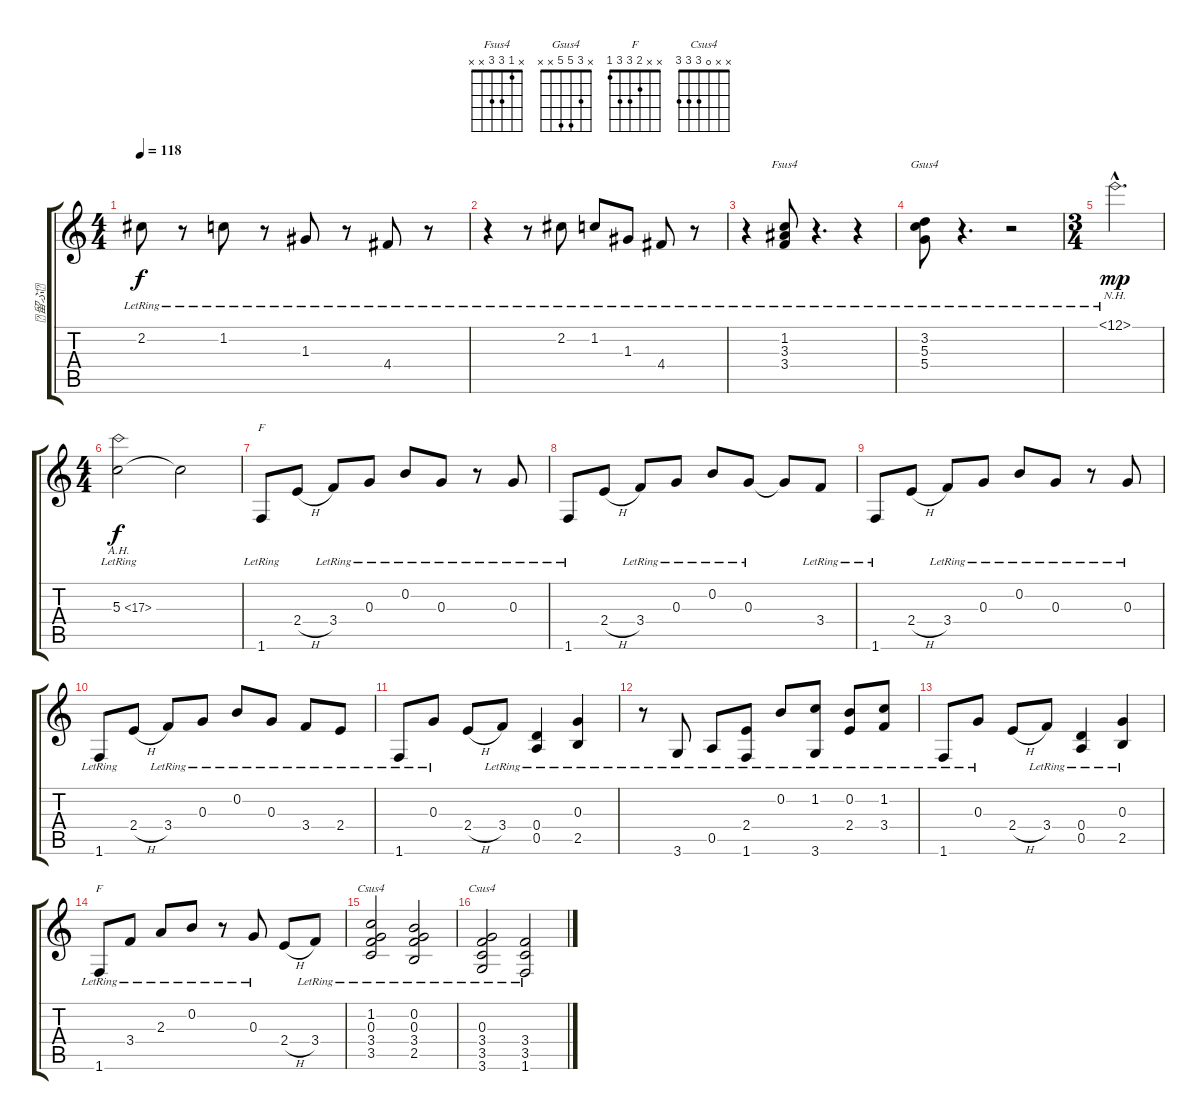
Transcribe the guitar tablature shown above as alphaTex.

\track ("留ぶ" "留ぶ") {instrument acousticguitarnylon}
\staff {score tabs}
\tuning (E4 B3 G3 D3 A2 E2) {hide}
\chord ("Fsus4" x 1 3 3 x x)
\chord ("Gsus4" x 3 5 5 x x)
\chord ("F" x x x 2 x 1)
\chord ("F" x x 2 3 3 1)
\chord ("Csus4" x 1 0 3 3 x)
\chord ("Csus4" x x 0 3 3 3)
\ts (4 4)
\tempo 118
\clef g2
\ks c
2.2{lr}.8{dy f} r.8 1.2{lr}.8 r.8 1.3{lr}.8 r.8 4.4{lr}.8 r.8 |
r.4 r.8 2.2{lr}.8 1.2{lr}.8 1.3{lr}.8 4.4{lr}.8 r.8 |
r.4 (1.2{lr} 3.3{lr} 3.4{lr}).8{ch "Fsus4"} r.4{d} r.4 |
(3.2{lr} 5.3{lr} 5.4{lr}).8{ch "Gsus4"} r.4{d} r.2 |
\ts (3 4)
12.1{nh hac lr}.2{d dy mp} |
\ts (4 4)
5.3{ah 12 lr}.2{dy f} 5.3{t}.2 |
1.6{lr}.8{ch "F"} 2.4{h}.8 3.4{lr}.8 0.3{lr}.8 0.2{lr}.8 0.3{lr}.8 r.8 0.3{lr}.8 |
1.6{lr}.8 2.4{h}.8 3.4{lr}.8 0.3{lr}.8 0.2{lr}.8 0.3{lr}.8 0.3{t}.8 3.4{lr}.8 |
1.6{lr}.8 2.4{h}.8 3.4{lr}.8 0.3{lr}.8 0.2{lr}.8 0.3{lr}.8 r.8 0.3{lr}.8 |
1.6{lr}.8 2.4{h}.8 3.4{lr}.8 0.3{lr}.8 0.2{lr}.8 0.3{lr}.8 3.4{lr}.8 2.4{lr}.8 |
1.6{lr}.8 0.3{lr}.8 2.4{h}.8 3.4{lr}.8 (0.4{lr} 0.5{lr}).4 (0.3{lr} 2.5{lr}).4 |
r.8 3.6{lr}.8 0.5{lr}.8 (2.4{lr} 1.6{lr}).8 0.2{lr}.8 (1.2{lr} 3.6{lr}).8 (0.2{lr} 2.4{lr}).8 (1.2{lr} 3.4{lr}).8 |
1.6{lr}.8 0.3{lr}.8 2.4{h}.8 3.4{lr}.8 (0.4{lr} 0.5{lr}).4 (0.3{lr} 2.5{lr}).4 |
1.6{lr}.8{ch "F"} 3.4{lr}.8 2.3{lr}.8 0.2{lr}.8 r.8 0.3{lr}.8 2.4{h}.8 3.4{lr}.8 |
(1.2{lr} 0.3{lr} 3.4{lr} 3.5{lr}).2{ch "Csus4"} (0.2{lr} 0.3{lr} 3.4{lr} 2.5{lr}).2 |
(0.3{lr} 3.4{lr} 3.5{lr} 3.6{lr}).2{ch "Csus4"} (3.4{lr} 3.5{lr} 1.6{lr}).2
